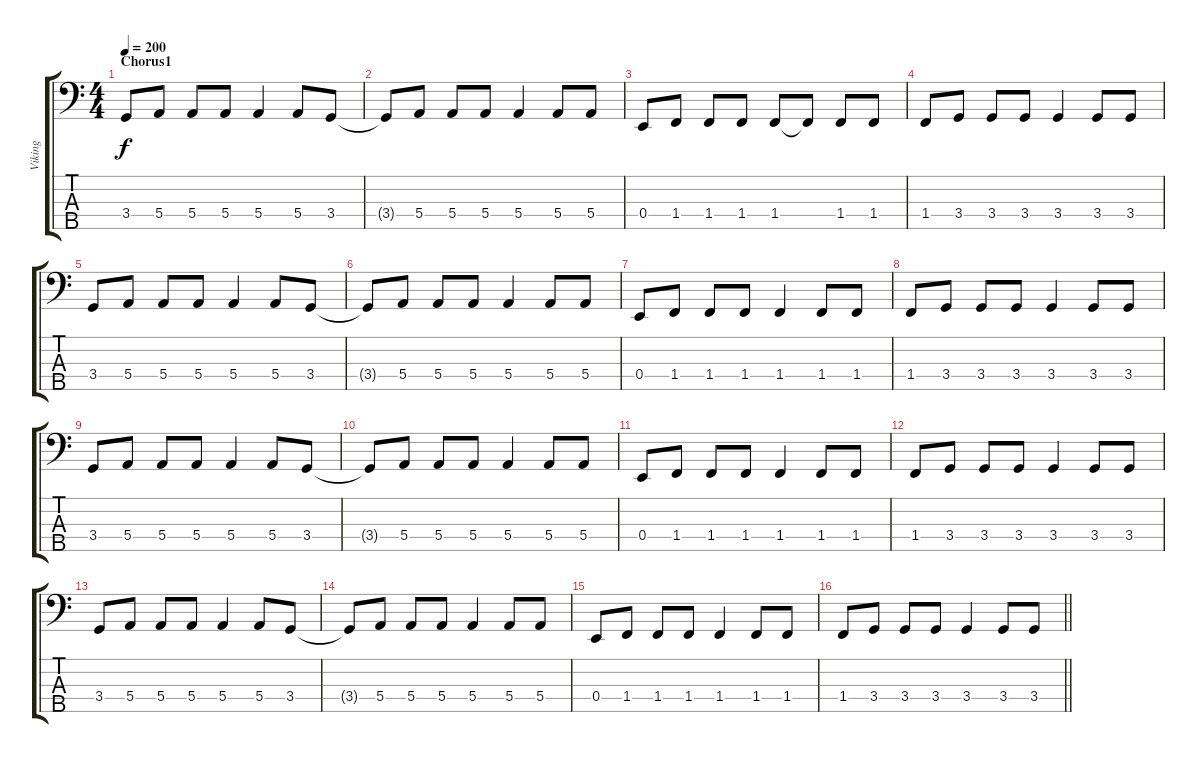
\track ("Viking" "Viking") {instrument electricbassfinger}
\staff {score tabs}
\tuning (G2 D2 A1 E1 B0) {hide}
\ts (4 4)
\section ("" "Chorus1")
\tempo 200
\clef f4
\ks c
3.4.8{dy f} 5.4.8 5.4.8 5.4.8 5.4.4 5.4.8 3.4.8 |
3.4{t}.8 5.4.8 5.4.8 5.4.8 5.4.4 5.4.8 5.4.8 |
0.4.8 1.4.8 1.4.8 1.4.8 1.4.8 1.4{t}.8 1.4.8 1.4.8 |
1.4.8 3.4.8 3.4.8 3.4.8 3.4.4 3.4.8 3.4.8 |
3.4.8 5.4.8 5.4.8 5.4.8 5.4.4 5.4.8 3.4.8 |
3.4{t}.8 5.4.8 5.4.8 5.4.8 5.4.4 5.4.8 5.4.8 |
0.4.8 1.4.8 1.4.8 1.4.8 1.4.4 1.4.8 1.4.8 |
1.4.8 3.4.8 3.4.8 3.4.8 3.4.4 3.4.8 3.4.8 |
3.4.8 5.4.8 5.4.8 5.4.8 5.4.4 5.4.8 3.4.8 |
3.4{t}.8 5.4.8 5.4.8 5.4.8 5.4.4 5.4.8 5.4.8 |
0.4.8 1.4.8 1.4.8 1.4.8 1.4.4 1.4.8 1.4.8 |
1.4.8 3.4.8 3.4.8 3.4.8 3.4.4 3.4.8 3.4.8 |
3.4.8 5.4.8 5.4.8 5.4.8 5.4.4 5.4.8 3.4.8 |
3.4{t}.8 5.4.8 5.4.8 5.4.8 5.4.4 5.4.8 5.4.8 |
0.4.8 1.4.8 1.4.8 1.4.8 1.4.4 1.4.8 1.4.8 |
\barLineRight lightlight
1.4.8 3.4.8 3.4.8 3.4.8 3.4.4 3.4.8 3.4.8
